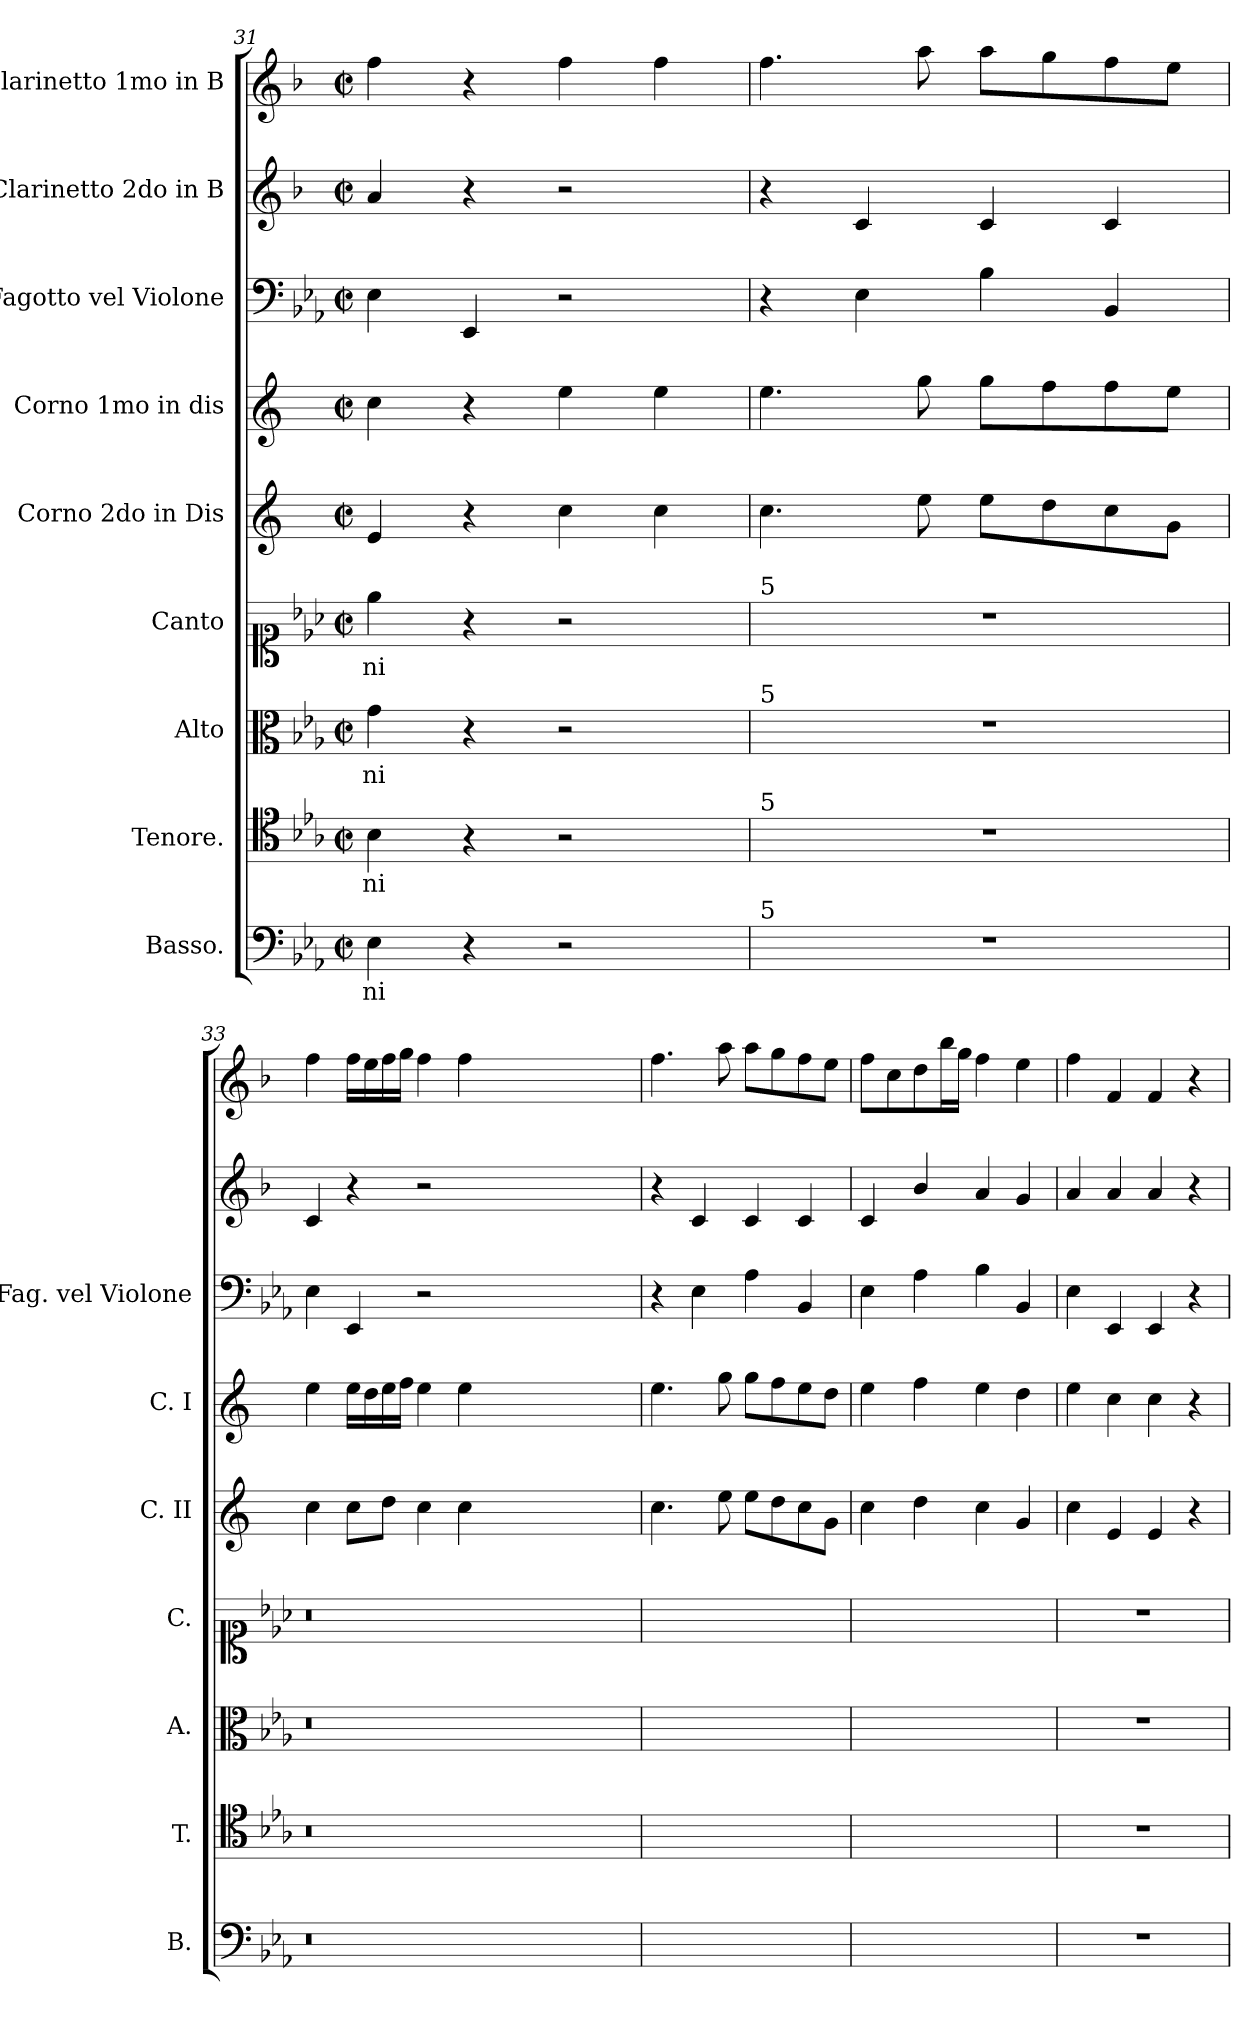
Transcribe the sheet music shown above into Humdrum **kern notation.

**kern	**text	**kern	**text	**kern	**text	**kern	**text	**kern	**kern	**kern	**kern	**kern
*part9	*part9	*part8	*part8	*part7	*part7	*part6	*part6	*part5	*part4	*part3	*part2	*part1
*staff9	*staff9	*staff8	*staff8	*staff7	*staff7	*staff6	*staff6	*staff5	*staff4	*staff3	*staff2	*staff1
*I"Basso.	*	*I"Tenore.	*	*I"Alto	*	*I"Canto	*	*I"Corno 2do in Dis	*I"Corno 1mo in dis	*I"Fagotto vel Violone	*I"Clarinetto 2do in B	*I"Clarinetto 1mo in B
*I'B.	*	*I'T.	*	*I'A.	*	*I'C.	*	*I'C. II	*I'C. I	*I'Fag. vel Violone	*	*
*clefF4	*	*clefC4	*	*clefC3	*	*clefC1	*	*clefG2	*clefG2	*clefF4	*clefG2	*clefG2
*	*	*	*	*	*	*	*	*ITrd5c9	*ITrd5c9	*	*ITrd1c2	*ITrd1c2
*k[b-e-a-]	*	*k[b-e-a-]	*	*k[b-e-a-]	*	*k[b-e-a-]	*	*k[b-e-a-]	*k[b-e-a-]	*k[b-e-a-]	*k[b-e-a-]	*k[b-e-a-]
*E-:	*	*E-:	*	*E-:	*	*E-:	*	*E-:	*E-:	*E-:	*E-:	*E-:
*M2/2	*	*M2/2	*	*M2/2	*	*M2/2	*	*M2/2	*M2/2	*M2/2	*M2/2	*M2/2
*met(c|)	*	*met(c|)	*	*met(c|)	*	*met(c|)	*	*met(c|)	*met(c|)	*met(c|)	*met(c|)	*met(c|)
=31	=31	=31	=31	=31	=31	=31	=31	=31	=31	=31	=31	=31
4E-\	-ni	4B-\	-ni	4g\	-ni	4ee-\	-ni	4G/	4e-\	4E-\	4g/	4ee-\
4r	.	4r	.	4r	.	4r	.	4r	4r	4EE-/	4r	4r
2r	.	2r	.	2r	.	2r	.	4e-\	4g\	2r	2r	4ee-\
.	.	.	.	.	.	.	.	4e-\	4g\	.	.	4ee-\
=32	=32	=32	=32	=32	=32	=32	=32	=32	=32	=32	=32	=32
!	!	!	!	!	!	!LO:TX:a:t=5	!	!	!	!	!	!
!	!	!	!	!LO:TX:a:t=5	!	!	!	!	!	!	!	!
!	!	!LO:TX:a:t=5	!	!	!	!	!	!	!	!	!	!
!LO:TX:a:t=5	!	!	!	!	!	!	!	!	!	!	!	!
1r	.	1r	.	1r	.	1r	.	4.e-\	4.g\	4r	4r	4.ee-\
.	.	.	.	.	.	.	.	.	.	4E-\	4B-/	.
.	.	.	.	.	.	.	.	8g\	8b-\	.	.	8gg\
.	.	.	.	.	.	.	.	8g\L	8b-\L	4B-\	4B-/	8gg\L
.	.	.	.	.	.	.	.	8f\	8a-\	.	.	8ff\
.	.	.	.	.	.	.	.	8e-\	8a-\	4BB-/	4B-/	8ee-\
.	.	.	.	.	.	.	.	8B-\J	8g\J	.	.	8dd\J
=33	=33	=33	=33	=33	=33	=33	=33	=33	=33	=33	=33	=33
0.r	.	0.r	.	0.r	.	0.r	.	4e-\	4g\	4E-\	4B-/	4ee-\
.	.	.	.	.	.	.	.	8e-\L	16g\LL	4EE-/	4r	16ee-\LL
.	.	.	.	.	.	.	.	.	16f\	.	.	16dd\
.	.	.	.	.	.	.	.	8f\J	16g\	.	.	16ee-\
.	.	.	.	.	.	.	.	.	16a-\JJ	.	.	16ff\JJ
.	.	.	.	.	.	.	.	4e-\	4g\	2r	2r	4ee-\
.	.	.	.	.	.	.	.	4e-\	4g\	.	.	4ee-\
.	.	.	.	.	.	.	.	0ryy	0ryy	0ryy	0ryy	0ryy
=34	=34	=34	=34	=34	=34	=34	=34	=34	=34	=34	=34	=34
1ryy	.	1ryy	.	1ryy	.	1ryy	.	4.e-\	4.g\	4r	4r	4.ee-\
.	.	.	.	.	.	.	.	.	.	4E-\	4B-/	.
.	.	.	.	.	.	.	.	8g\	8b-\	.	.	8gg\
.	.	.	.	.	.	.	.	8g\L	8b-\L	4A-\	4B-/	8gg\L
.	.	.	.	.	.	.	.	8f\	8a-\	.	.	8ff\
.	.	.	.	.	.	.	.	8e-\	8g\	4BB-/	4B-/	8ee-\
.	.	.	.	.	.	.	.	8B-\J	8f\J	.	.	8dd\J
=35	=35	=35	=35	=35	=35	=35	=35	=35	=35	=35	=35	=35
1ryy	.	1ryy	.	1ryy	.	1ryy	.	4e-\	4g\	4E-\	4B-/	8ee-\L
.	.	.	.	.	.	.	.	.	.	.	.	8b-\
.	.	.	.	.	.	.	.	4f\	4a-\	4A-\	4a-/	8cc\
.	.	.	.	.	.	.	.	.	.	.	.	16aa-\L
.	.	.	.	.	.	.	.	.	.	.	.	16ff\JJ
.	.	.	.	.	.	.	.	4e-\	4g\	4B-\	4g/	4ee-\
.	.	.	.	.	.	.	.	4B-/	4f\	4BB-/	4f/	4dd\
=36	=36	=36	=36	=36	=36	=36	=36	=36	=36	=36	=36	=36
1r	.	1r	.	1r	.	1r	.	4e-\	4g\	4E-\	4g/	4ee-\
.	.	.	.	.	.	.	.	4G/	4e-\	4EE-/	4g/	4e-/
.	.	.	.	.	.	.	.	4G/	4e-\	4EE-/	4g/	4e-/
.	.	.	.	.	.	.	.	4r	4r	4r	4r	4r
=	=	=	=	=	=	=	=	=	=	=	=	=
*-	*-	*-	*-	*-	*-	*-	*-	*-	*-	*-	*-	*-
